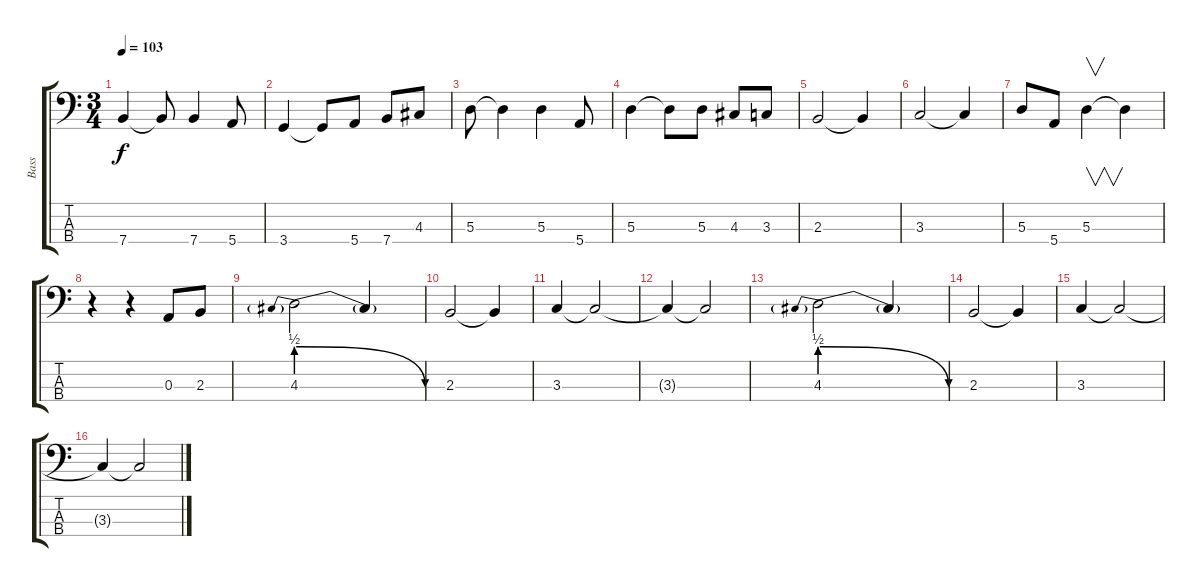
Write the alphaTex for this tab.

\track ("Bass" "Bass") {instrument acousticguitarsteel}
\staff {score tabs}
\tuning (G2 D2 A1 E1) {hide}
\ts (3 4)
\tempo 103
\clef f4
\ks c
7.4.4{dy f} 7.4{t}.8 7.4.4 5.4.8 |
3.4.4 3.4{t}.8 5.4.8 7.4.8 4.3.8 |
5.3.8 5.3{t}.4 5.3.4 5.4.8 |
5.3.4 5.3{t}.8 5.3.8 4.3.8 3.3.8 |
2.3.2 2.3{t}.4 |
3.3.2 3.3{t}.4 |
5.3.8 5.4.8 5.3.4{v} 5.3{t}.4 |
r.4 r.4 0.3.8 2.3.8 |
4.3{be (prebendrelease 0 2 60 0)}.2 4.3{t}.4 |
2.3.2 2.3{t}.4 |
3.3.4 3.3{t}.2 |
3.3{t}.4 3.3{t}.2 |
4.3{be (prebendrelease 0 2 60 0)}.2 4.3{t}.4 |
2.3.2 2.3{t}.4 |
3.3.4 3.3{t}.2 |
3.3{t}.4 3.3{t}.2
